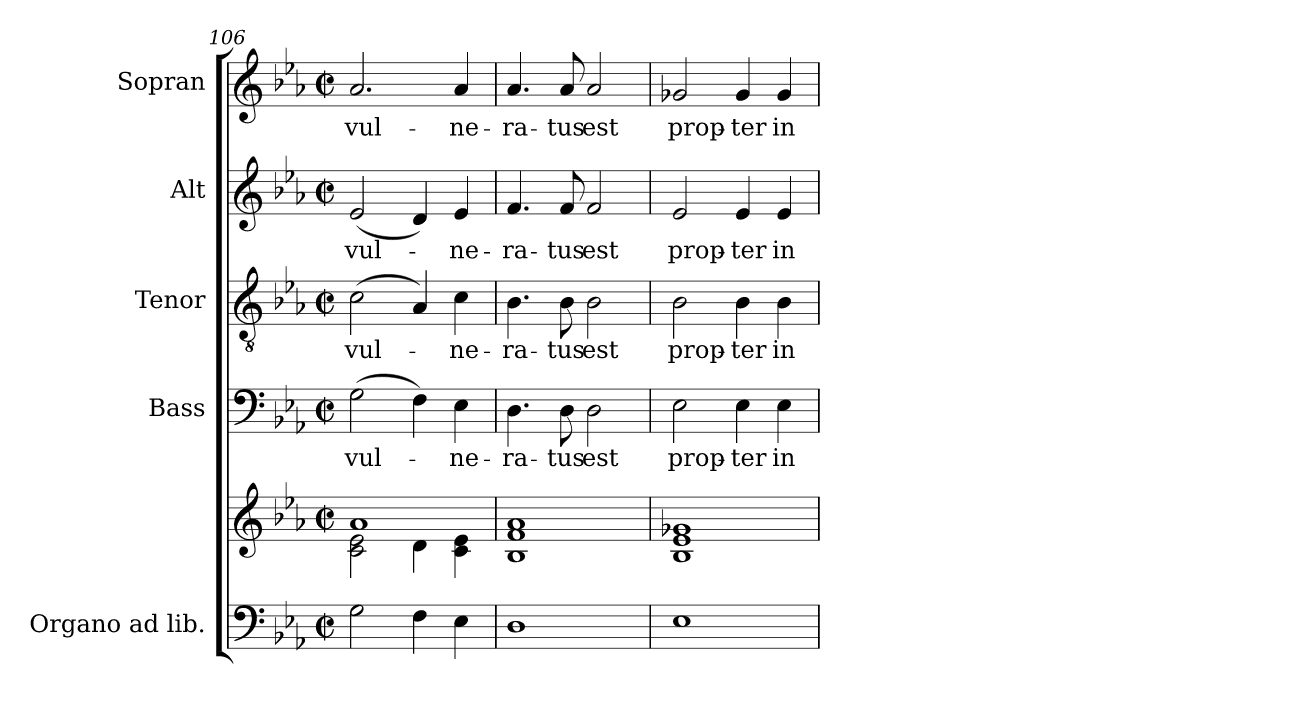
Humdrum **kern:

**kern	**kern	**kern	**text	**kern	**text	**kern	**text	**kern	**text
*part5	*part5	*part4	*part4	*part3	*part3	*part2	*part2	*part1	*part1
*staff6	*staff5	*staff4	*staff4	*staff3	*staff3	*staff2	*staff2	*staff1	*staff1
*I"Organo ad lib.	*	*I"Bass	*	*I"Tenor	*	*I"Alt	*	*I"Sopran	*
*	*	*I'B.	*	*I'T.	*	*I'A.	*	*I'S.	*
*clefF4	*clefG2	*clefF4	*	*clefGv2	*	*clefG2	*	*clefG2	*
*k[b-e-a-]	*k[b-e-a-]	*k[b-e-a-]	*	*k[b-e-a-]	*	*k[b-e-a-]	*	*k[b-e-a-]	*
*E-:	*E-:	*E-:	*	*E-:	*	*E-:	*	*E-:	*
*M2/2	*M2/2	*M2/2	*	*M2/2	*	*M2/2	*	*M2/2	*
*met(c|)	*met(c|)	*met(c|)	*	*met(c|)	*	*met(c|)	*	*met(c|)	*
=106	=106	=106	=106	=106	=106	=106	=106	=106	=106
*	*^	*	*	*	*	*	*	*	*
!	!	!	!	!LO:LY:b	!	!LO:LY:b	!	!LO:LY:b	!	!LO:LY:b
2G\	1a-	2c\ 2e-\	(>2G\	vul-	(>2c\	vul-	(<2e-/	vul-	2.a-/	vul-
4F\	.	4d\	4F\)	.	4A-/)	.	4d/)	.	.	.
!	!	!	!	!LO:LY:b	!	!LO:LY:b	!	!LO:LY:b	!	!LO:LY:b
4E-\	.	4c\ 4e-\	4E-\	-ne-	4c\	-ne-	4e-/	-ne-	4a-/	-ne-
=107	=107	=107	=107	=107	=107	=107	=107	=107	=107	=107
!	!	!	!	!LO:LY:b	!	!LO:LY:b	!	!LO:LY:b	!	!LO:LY:b
*	*v	*v	*	*	*	*	*	*	*	*
1D	1B- 1f 1a-	4.D\	-ra-	4.B-\	-ra-	4.f/	-ra-	4.a-/	-ra-
!	!	!	!LO:LY:b	!	!LO:LY:b	!	!LO:LY:b	!	!LO:LY:b
.	.	8D\	-tus	8B-\	-tus	8f/	-tus	8a-/	-tus
!	!	!	!LO:LY:b	!	!LO:LY:b	!	!LO:LY:b	!	!LO:LY:b
.	.	2D\	est	2B-\	est	2f/	est	2a-/	est
!!LO:PB:g=z
=108	=108	=108	=108	=108	=108	=108	=108	=108	=108
!	!	!	!LO:LY:b	!	!LO:LY:b	!	!LO:LY:b	!	!LO:LY:b
1E-	1B- 1e- 1g-X	2E-\	prop-	2B-\	prop-	2e-/	prop-	2g-X/	prop-
!	!	!	!LO:LY:b	!	!LO:LY:b	!	!LO:LY:b	!	!LO:LY:b
.	.	4E-\	-ter	4B-\	-ter	4e-/	-ter	4g-/	-ter
!	!	!	!LO:LY:b	!	!LO:LY:b	!	!LO:LY:b	!	!LO:LY:b
.	.	4E-\	in-	4B-\	in-	4e-/	in-	4g-/	in-
=	=	=	=	=	=	=	=	=	=
*-	*-	*-	*-	*-	*-	*-	*-	*-	*-
